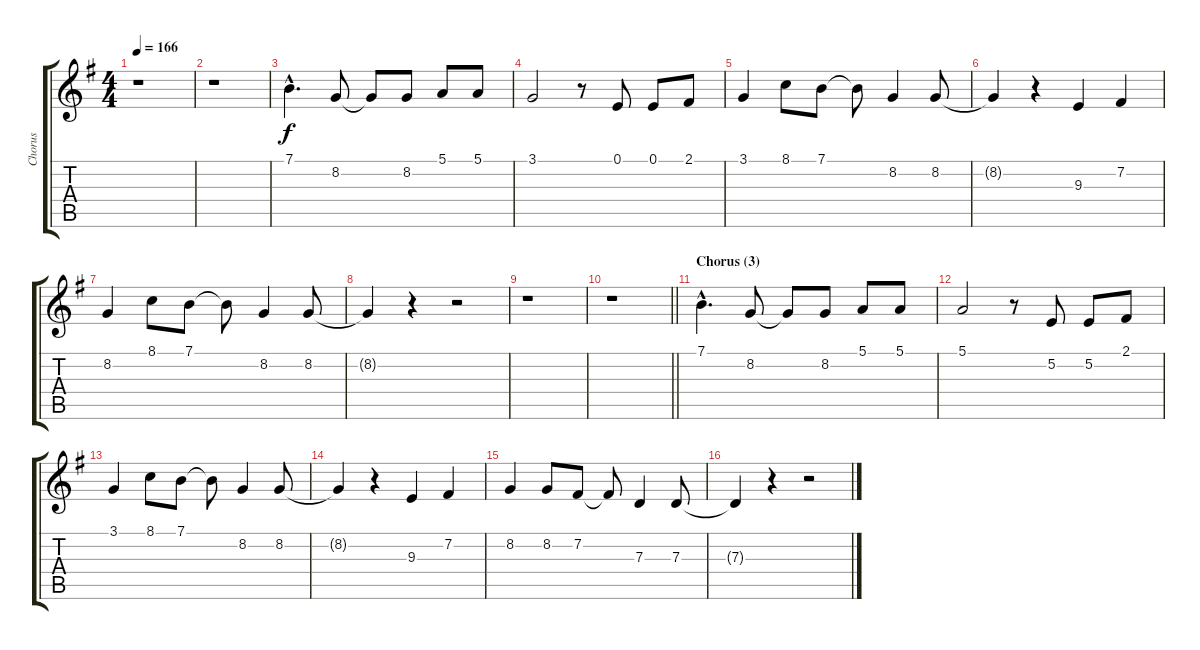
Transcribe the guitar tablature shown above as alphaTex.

\track ("Chorus" "Chorus") {instrument sopranosax}
\staff {score tabs}
\tuning (E4 B3 G3 D3 A2 E2) {hide}
\ts (4 4)
\tempo 166
\clef g2
\ks g
r.1{dy f} |
r.1 |
7.1{hac}.4{d} 8.2.8 8.2{t}.8 8.2.8 5.1.8 5.1.8 |
3.1.2 r.8 0.1.8 0.1.8 2.1.8 |
3.1.4 8.1.8 7.1.8 7.1{t}.8 8.2.4 8.2.8 |
8.2{t}.4 r.4 9.3.4 7.2.4 |
8.2.4 8.1.8 7.1.8 7.1{t}.8 8.2.4 8.2.8 |
8.2{t}.4 r.4 r.2 |
r.1 |
\barLineRight lightlight
r.1 |
\section ("" "Chorus (3)")
7.1{hac}.4{d} 8.2.8 8.2{t}.8 8.2.8 5.1.8 5.1.8 |
5.1.2 r.8 5.2.8 5.2.8 2.1.8 |
3.1.4 8.1.8 7.1.8 7.1{t}.8 8.2.4 8.2.8 |
8.2{t}.4 r.4 9.3.4 7.2.4 |
8.2.4 8.2.8 7.2.8 7.2{t}.8 7.3.4 7.3.8 |
7.3{t}.4 r.4 r.2
